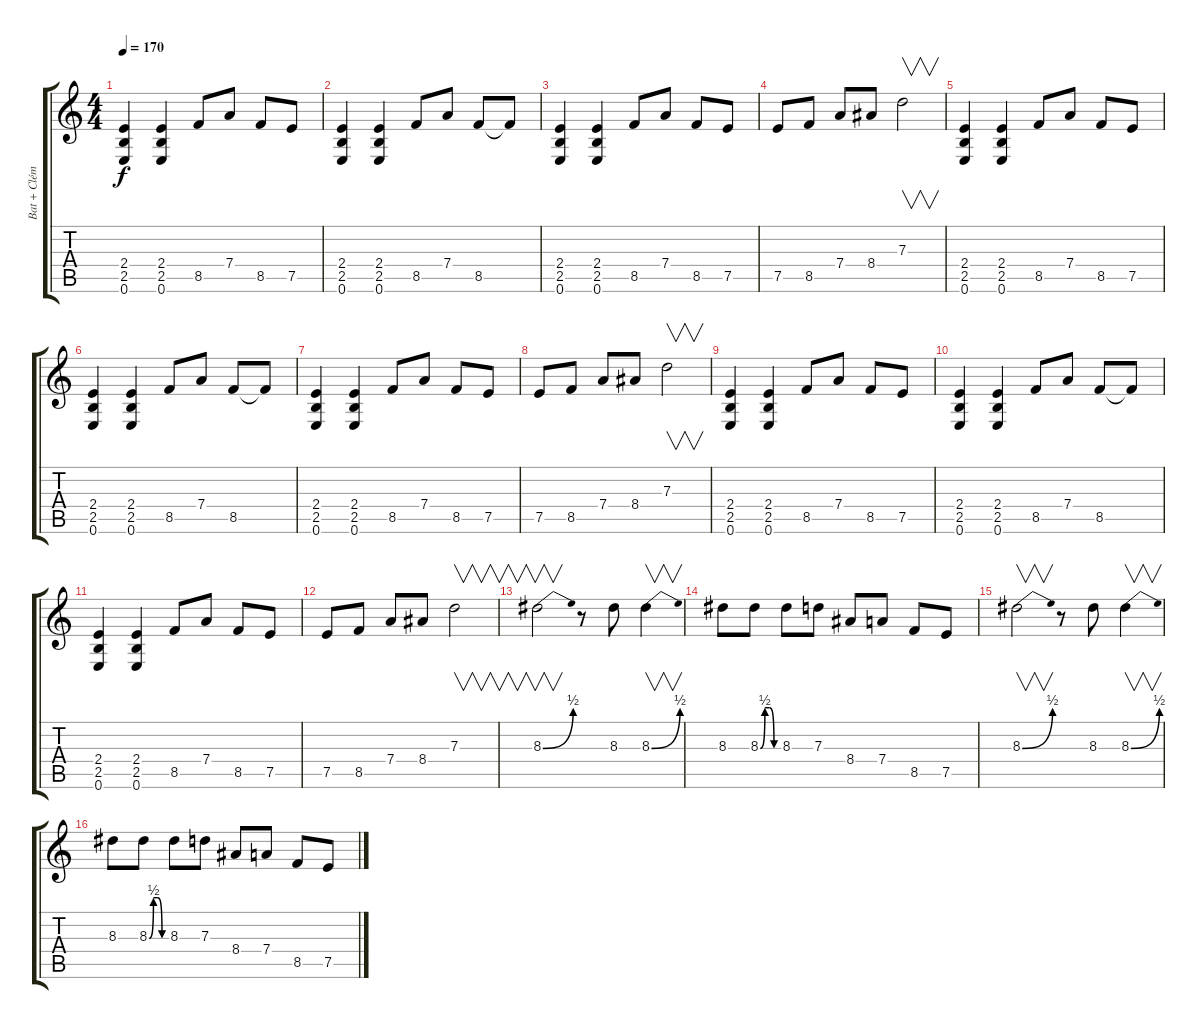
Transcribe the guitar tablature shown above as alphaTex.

\track ("Bat + Clément - Guitar" "Bat + Clém") {instrument distortionguitar}
\staff {score tabs}
\tuning (E4 B3 G3 D3 A2 E2) {hide}
\ts (4 4)
\tempo 170
\clef g2
\ks c
(2.4 2.5 0.6).4{dy f} (2.4 2.5 0.6).4 8.5.8 7.4.8 8.5.8 7.5.8 |
(2.4 2.5 0.6).4 (2.4 2.5 0.6).4 8.5.8 7.4.8 8.5.8 8.5{t}.8 |
(2.4 2.5 0.6).4 (2.4 2.5 0.6).4 8.5.8 7.4.8 8.5.8 7.5.8 |
7.5.8 8.5.8 7.4.8 8.4.8 7.3.2{v} |
(2.4 2.5 0.6).4 (2.4 2.5 0.6).4 8.5.8 7.4.8 8.5.8 7.5.8 |
(2.4 2.5 0.6).4 (2.4 2.5 0.6).4 8.5.8 7.4.8 8.5.8 8.5{t}.8 |
(2.4 2.5 0.6).4 (2.4 2.5 0.6).4 8.5.8 7.4.8 8.5.8 7.5.8 |
7.5.8 8.5.8 7.4.8 8.4.8 7.3.2{v} |
(2.4 2.5 0.6).4 (2.4 2.5 0.6).4 8.5.8 7.4.8 8.5.8 7.5.8 |
(2.4 2.5 0.6).4 (2.4 2.5 0.6).4 8.5.8 7.4.8 8.5.8 8.5{t}.8 |
(2.4 2.5 0.6).4 (2.4 2.5 0.6).4 8.5.8 7.4.8 8.5.8 7.5.8 |
7.5.8 8.5.8 7.4.8 8.4.8 7.3.2{v} |
8.3{be (bend 0 0 60 2)}.2{v} r.8 8.3.8 8.3{be (bend 0 0 60 2)}.4{v} |
8.3.8 8.3{be (custom 0 0 15 2 30 2 45 0 60 0)}.8 8.3.8 7.3.8 8.4.8 7.4.8 8.5.8 7.5.8 |
8.3{be (bend 0 0 60 2)}.2{v} r.8 8.3.8 8.3{be (bend 0 0 60 2)}.4{v} |
8.3.8 8.3{be (custom 0 0 15 2 30 2 45 0 60 0)}.8 8.3.8 7.3.8 8.4.8 7.4.8 8.5.8 7.5.8
